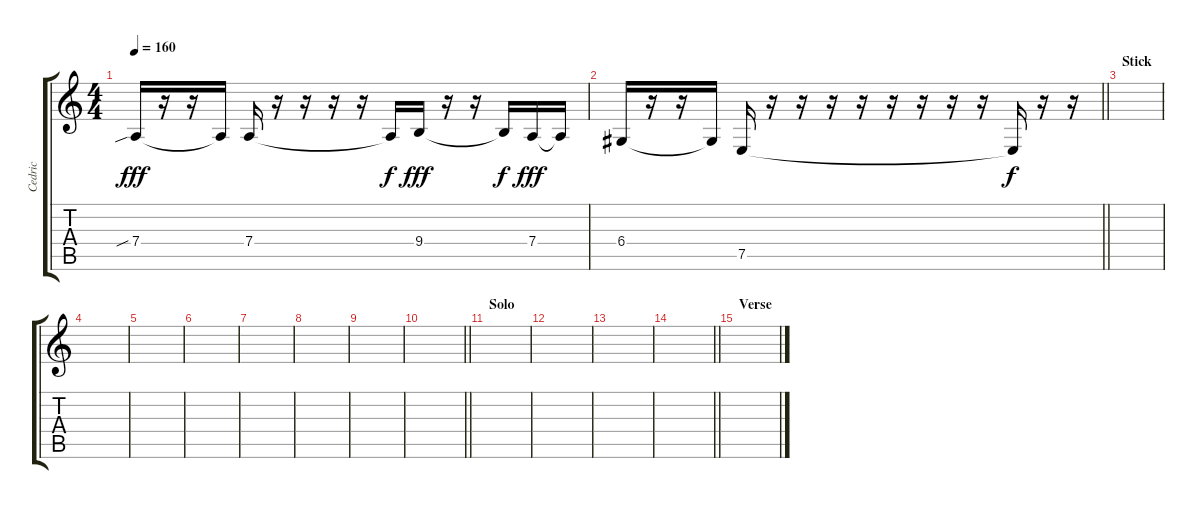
\track ("Cedric" "Cedric") {instrument tenorsax}
\staff {score tabs}
\tuning (E4 B3 G3 D3 A2 E2) {hide}
\ts (4 4)
\tempo 160
\clef g2
\ks c
7.4{sib}.16{dy fff} r.16 r.16 7.4{t}.16 7.4.16 r.16 r.16 r.16 r.16 7.4{t}.16{dy f} 9.4.16{dy fff} r.16 r.16 9.4{t}.16{dy f} 7.4.16{dy fff} 7.4{t}.16 |
\barLineRight lightlight
6.4.16 r.16 r.16 6.4{t}.16 7.5.16 r.16 r.16 r.16 r.16 r.16 r.16 r.16 r.16 7.5{t}.16{dy f} r.16 r.16 |
\section ("" "Stick")
|
|
|
|
|
|
|
\barLineRight lightlight
|
\section ("" "Solo")
|
|
|
\barLineRight lightlight
|
\section ("" "Verse")
